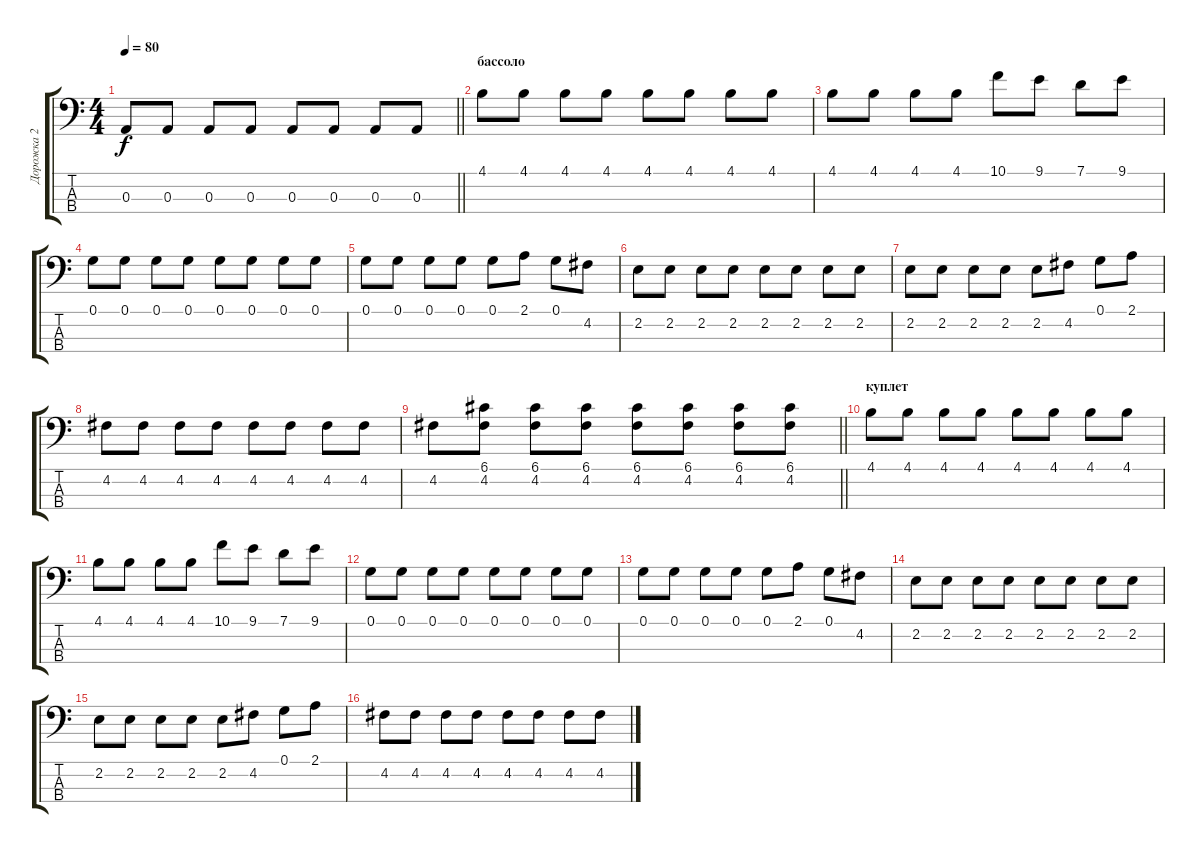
\track ("Дорожка 2" "Дорожка 2") {instrument electricbassfinger}
\staff {score tabs}
\tuning (G2 D2 A1 E1) {hide}
\ts (4 4)
\tempo 80
\clef f4
\barLineRight lightlight
\ks c
0.3.8{dy f} 0.3.8 0.3.8 0.3.8 0.3.8 0.3.8 0.3.8 0.3.8 |
\section ("" "бассоло")
4.1.8 4.1.8 4.1.8 4.1.8 4.1.8 4.1.8 4.1.8 4.1.8 |
4.1.8 4.1.8 4.1.8 4.1.8 10.1.8 9.1.8 7.1.8 9.1.8 |
0.1.8 0.1.8 0.1.8 0.1.8 0.1.8 0.1.8 0.1.8 0.1.8 |
0.1.8 0.1.8 0.1.8 0.1.8 0.1.8 2.1.8 0.1.8 4.2.8 |
2.2.8 2.2.8 2.2.8 2.2.8 2.2.8 2.2.8 2.2.8 2.2.8 |
2.2.8 2.2.8 2.2.8 2.2.8 2.2.8 4.2.8 0.1.8 2.1.8 |
4.2.8 4.2.8 4.2.8 4.2.8 4.2.8 4.2.8 4.2.8 4.2.8 |
\barLineRight lightlight
4.2.8 (6.1 4.2).8 (6.1 4.2).8 (6.1 4.2).8 (6.1 4.2).8 (6.1 4.2).8 (6.1 4.2).8 (6.1 4.2).8 |
\section ("" "куплет")
4.1.8 4.1.8 4.1.8 4.1.8 4.1.8 4.1.8 4.1.8 4.1.8 |
4.1.8 4.1.8 4.1.8 4.1.8 10.1.8 9.1.8 7.1.8 9.1.8 |
0.1.8 0.1.8 0.1.8 0.1.8 0.1.8 0.1.8 0.1.8 0.1.8 |
0.1.8 0.1.8 0.1.8 0.1.8 0.1.8 2.1.8 0.1.8 4.2.8 |
2.2.8 2.2.8 2.2.8 2.2.8 2.2.8 2.2.8 2.2.8 2.2.8 |
2.2.8 2.2.8 2.2.8 2.2.8 2.2.8 4.2.8 0.1.8 2.1.8 |
4.2.8 4.2.8 4.2.8 4.2.8 4.2.8 4.2.8 4.2.8 4.2.8
